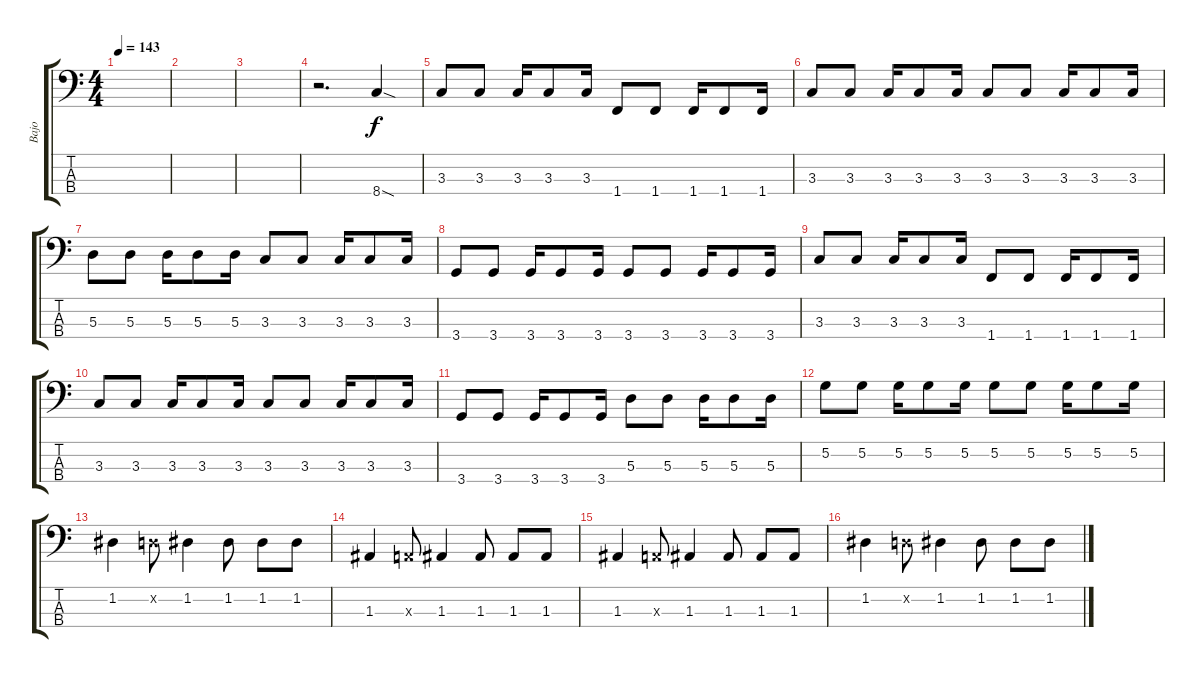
\track ("Bajo" "Bajo") {instrument electricbasspick}
\staff {score tabs}
\tuning (G2 D2 A1 E1) {hide}
\ts (4 4)
\tempo 143
\clef f4
\ks c
|
|
|
r.2{d} 8.4{sod}.4 |
3.3.8 3.3.8 3.3.16 3.3.8 3.3.16 1.4.8 1.4.8 1.4.16 1.4.8 1.4.16 |
3.3.8 3.3.8 3.3.16 3.3.8 3.3.16 3.3.8 3.3.8 3.3.16 3.3.8 3.3.16 |
5.3.8 5.3.8 5.3.16 5.3.8 5.3.16 3.3.8 3.3.8 3.3.16 3.3.8 3.3.16 |
3.4.8 3.4.8 3.4.16 3.4.8 3.4.16 3.4.8 3.4.8 3.4.16 3.4.8 3.4.16 |
3.3.8 3.3.8 3.3.16 3.3.8 3.3.16 1.4.8 1.4.8 1.4.16 1.4.8 1.4.16 |
3.3.8 3.3.8 3.3.16 3.3.8 3.3.16 3.3.8 3.3.8 3.3.16 3.3.8 3.3.16 |
3.4.8 3.4.8 3.4.16 3.4.8 3.4.16 5.3.8 5.3.8 5.3.16 5.3.8 5.3.16 |
5.2.8 5.2.8 5.2.16 5.2.8 5.2.16 5.2.8 5.2.8 5.2.16 5.2.8 5.2.16 |
1.2.4 0.2{x}.8 1.2.4 1.2.8 1.2.8 1.2.8 |
1.3.4 0.3{x}.8 1.3.4 1.3.8 1.3.8 1.3.8 |
1.3.4 0.3{x}.8 1.3.4 1.3.8 1.3.8 1.3.8 |
1.2.4 0.2{x}.8 1.2.4 1.2.8 1.2.8 1.2.8
